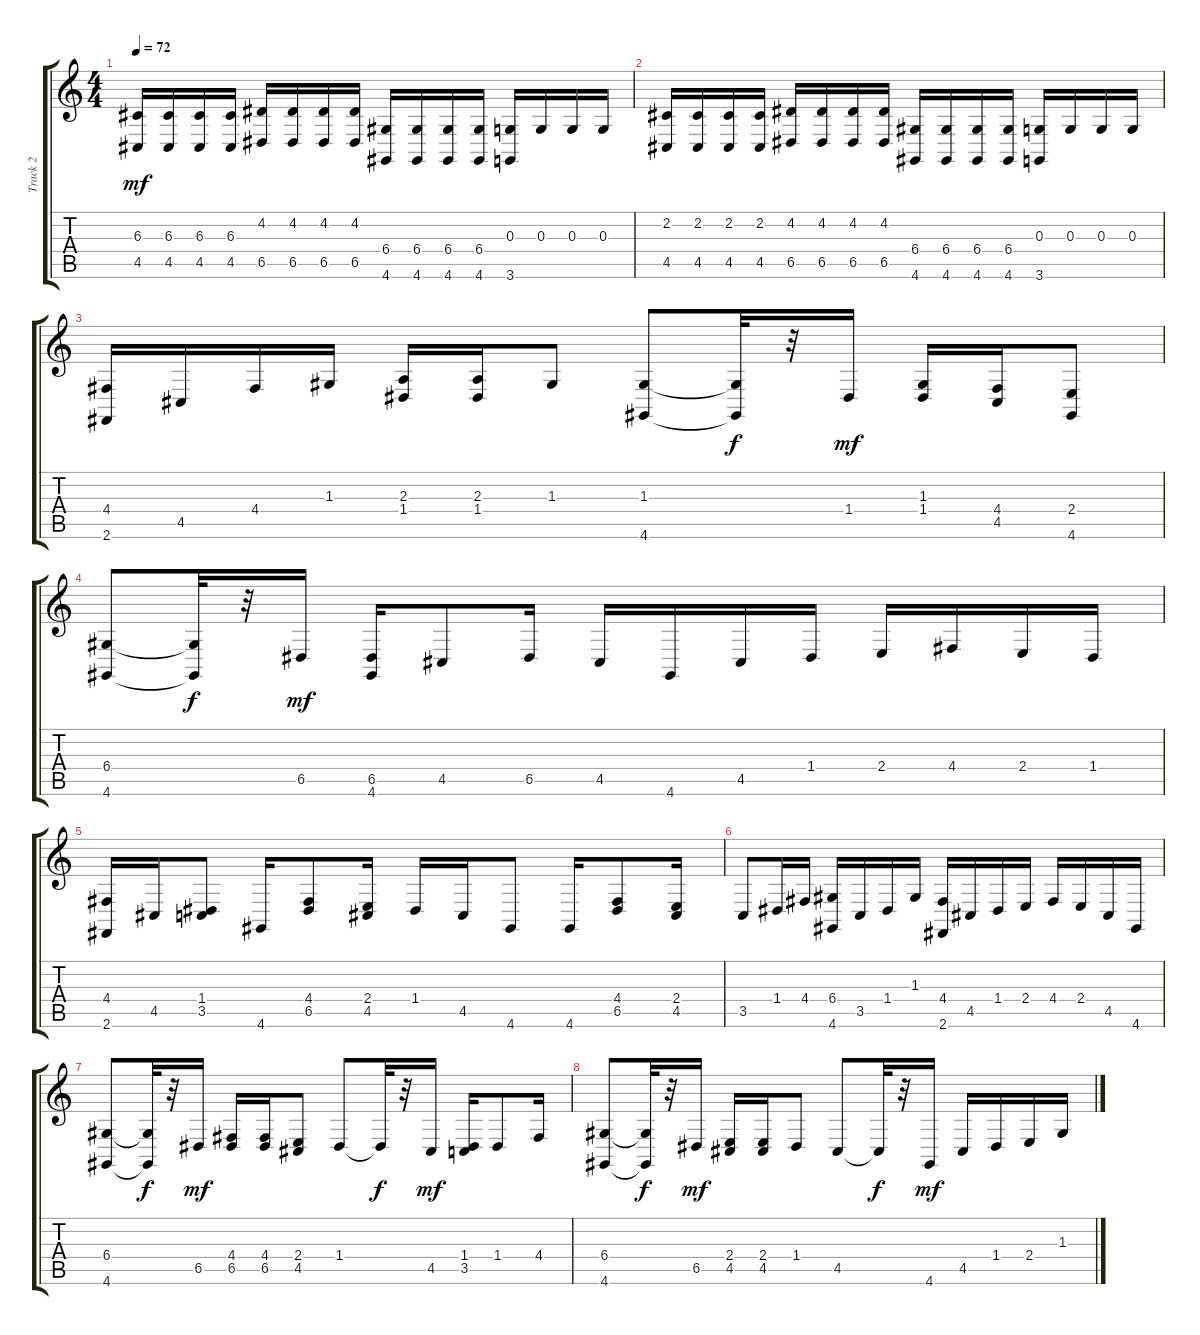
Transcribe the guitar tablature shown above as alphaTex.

\track ("Track 2" "Track 2") {instrument acousticgrandpiano}
\staff {score tabs}
\tuning (E4 B3 G3 D3 A2 E2) {hide}
\ts (4 4)
\tempo 72
\clef g2
\ks c
(6.3 4.5).16{dy mf} (6.3 4.5).16 (6.3 4.5).16 (6.3 4.5).16 (4.2 6.5).16 (4.2 6.5).16 (4.2 6.5).16 (4.2 6.5).16 (6.4 4.6).16 (6.4 4.6).16 (6.4 4.6).16 (6.4 4.6).16 (0.3 3.6).16 0.3.16 0.3.16 0.3.16 |
(2.2 4.5).16 (2.2 4.5).16 (2.2 4.5).16 (2.2 4.5).16 (4.2 6.5).16 (4.2 6.5).16 (4.2 6.5).16 (4.2 6.5).16 (6.4 4.6).16 (6.4 4.6).16 (6.4 4.6).16 (6.4 4.6).16 (0.3 3.6).16 0.3.16 0.3.16 0.3.16 |
(4.4 2.6).16 4.5.16 4.4.16 1.3.16 (2.3 1.4).16 (2.3 1.4).16 1.3.8 (1.3 4.6).8 (1.3{t} 4.6{t}).32{dy f} r.32 1.4.16{dy mf} (1.3 1.4).16 (4.4 4.5).16 (2.4 4.6).8 |
(6.4 4.6).8 (6.4{t} 4.6{t}).32{dy f} r.32 6.5.16{dy mf} (6.5 4.6).16 4.5.8 6.5.16 4.5.16 4.6.16 4.5.16 1.4.16 2.4.16 4.4.16 2.4.16 1.4.16 |
(4.4 2.6).16 4.5.16 (1.4 3.5).8 4.6.16 (4.4 6.5).8 (2.4 4.5).16 1.4.16 4.5.16 4.6.8 4.6.16 (4.4 6.5).8 (2.4 4.5).16 |
3.5.8 1.4.16 4.4.16 (6.4 4.6).16 3.5.16 1.4.16 1.3.16 (4.4 2.6).16 4.5.16 1.4.16 2.4.16 4.4.16 2.4.16 4.5.16 4.6.16 |
(6.4 4.6).8 (6.4{t} 4.6{t}).32{dy f} r.32 6.5.16{dy mf} (4.4 6.5).16 (4.4 6.5).16 (2.4 4.5).8 1.4.8 1.4{t}.32{dy f} r.32 4.5.16{dy mf} (1.4 3.5).16 1.4.8 4.4.16 |
(6.4 4.6).8 (6.4{t} 4.6{t}).32{dy f} r.32 6.5.16{dy mf} (2.4 4.5).16 (2.4 4.5).16 1.4.8 4.5.8 4.5{t}.32{dy f} r.32 4.6.16{dy mf} 4.5.16 1.4.16 2.4.16 1.3.16
